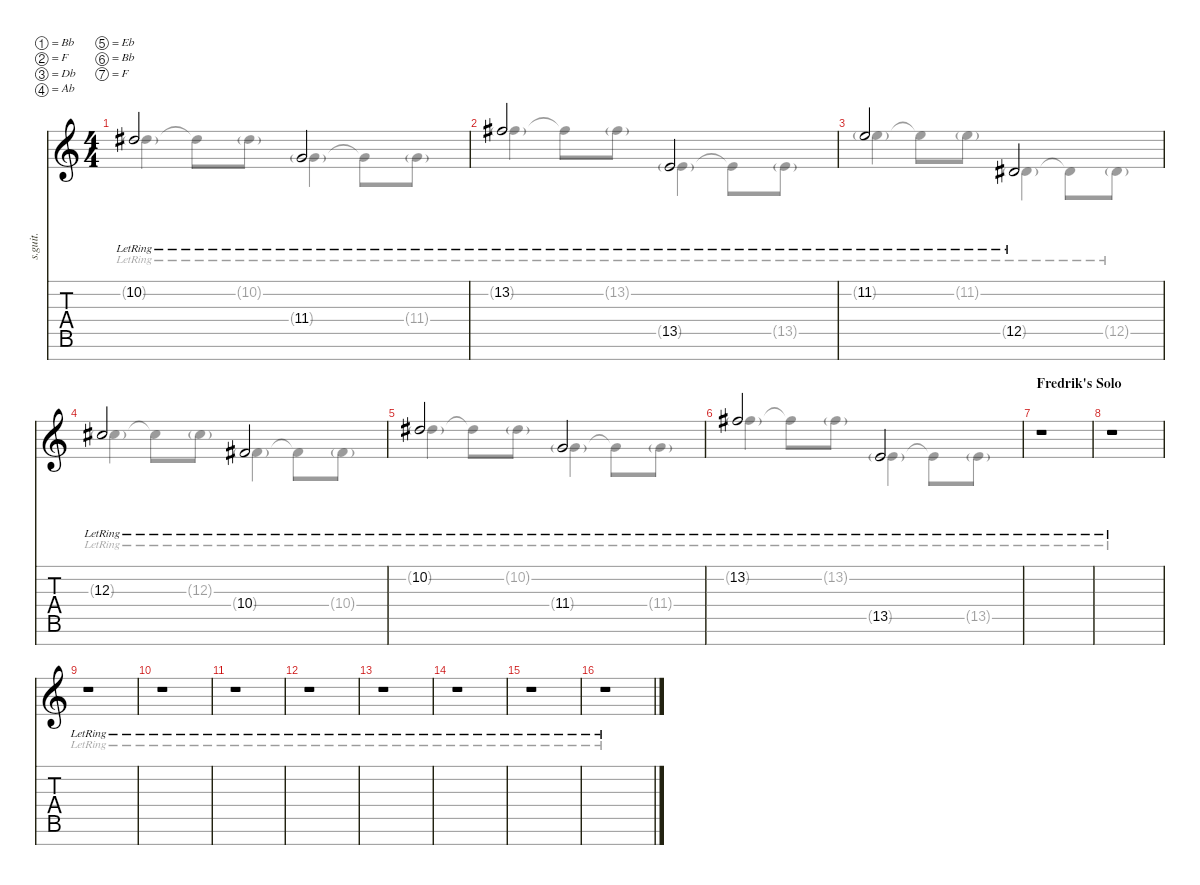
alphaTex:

\defaultSystemsLayout 4
\hideDynamics
\bracketExtendMode nobrackets
\track ("Fredik Thordendal (Clean)" "s.guit.") {instrument electricguitarjazz}
\staff {score tabs}
\tuning (Bb3 F3 Db3 Ab2 Eb2 Bb1 F1)
\voice
\ts (4 4)
\tempo (115 hide)
\clef g2
\ks c
10.2{lr acc #}.2{lyrics (0 "") lyrics (1 "") lyrics (2 "") lyrics (3 "") lyrics (4 "") dy fff} 11.4{lr}.2{lyrics (0 "") lyrics (1 "") lyrics (2 "") lyrics (3 "") lyrics (4 "")} |
13.2{lr acc #}.2{lyrics (0 "") lyrics (1 "") lyrics (2 "") lyrics (3 "") lyrics (4 "")} 13.5{lr}.2{lyrics (0 "") lyrics (1 "") lyrics (2 "") lyrics (3 "") lyrics (4 "")} |
11.2{lr}.2{lyrics (0 "") lyrics (1 "") lyrics (2 "") lyrics (3 "") lyrics (4 "")} 12.5{lr acc #}.2{lyrics (0 "") lyrics (1 "") lyrics (2 "") lyrics (3 "") lyrics (4 "")} |
12.3{lr acc #}.2{lyrics (0 "") lyrics (1 "") lyrics (2 "") lyrics (3 "") lyrics (4 "")} 10.4{lr acc #}.2{lyrics (0 "") lyrics (1 "") lyrics (2 "") lyrics (3 "") lyrics (4 "")} |
10.2{lr acc #}.2{lyrics (0 "") lyrics (1 "") lyrics (2 "") lyrics (3 "") lyrics (4 "")} 11.4{lr}.2{lyrics (0 "") lyrics (1 "") lyrics (2 "") lyrics (3 "") lyrics (4 "")} |
13.2{lr acc #}.2{lyrics (0 "") lyrics (1 "") lyrics (2 "") lyrics (3 "") lyrics (4 "")} 13.5{lr}.2{lyrics (0 "") lyrics (1 "") lyrics (2 "") lyrics (3 "") lyrics (4 "")} |
\section ("" "Fredrik's Solo")
r.1 |
r.1 |
r.1 |
r.1 |
r.1 |
r.1 |
r.1 |
r.1 |
r.1 |
r.1
\voice
\clef g2
\ottava regular
\simile none
\ks c
10.2{g lr acc #}.4{lyrics (0 "") lyrics (1 "") lyrics (2 "") lyrics (3 "") lyrics (4 "") dy fff} 10.2{lr t acc #}.8{lyrics (0 "") lyrics (1 "") lyrics (2 "") lyrics (3 "") lyrics (4 "")} 10.2{g lr acc #}.8{lyrics (0 "") lyrics (1 "") lyrics (2 "") lyrics (3 "") lyrics (4 "")} 11.4{g lr}.4{lyrics (0 "") lyrics (1 "") lyrics (2 "") lyrics (3 "") lyrics (4 "")} 11.4{lr t}.8{lyrics (0 "") lyrics (1 "") lyrics (2 "") lyrics (3 "") lyrics (4 "")} 11.4{g lr}.8{lyrics (0 "") lyrics (1 "") lyrics (2 "") lyrics (3 "") lyrics (4 "")} |
13.2{g lr acc #}.4{lyrics (0 "") lyrics (1 "") lyrics (2 "") lyrics (3 "") lyrics (4 "")} 13.2{lr t acc #}.8{lyrics (0 "") lyrics (1 "") lyrics (2 "") lyrics (3 "") lyrics (4 "")} 13.2{g lr acc #}.8{lyrics (0 "") lyrics (1 "") lyrics (2 "") lyrics (3 "") lyrics (4 "")} 13.5{g lr}.4{lyrics (0 "") lyrics (1 "") lyrics (2 "") lyrics (3 "") lyrics (4 "")} 13.5{lr t}.8{lyrics (0 "") lyrics (1 "") lyrics (2 "") lyrics (3 "") lyrics (4 "")} 13.5{g lr}.8{lyrics (0 "") lyrics (1 "") lyrics (2 "") lyrics (3 "") lyrics (4 "")} |
11.2{g lr}.4{lyrics (0 "") lyrics (1 "") lyrics (2 "") lyrics (3 "") lyrics (4 "")} 11.2{lr t}.8{lyrics (0 "") lyrics (1 "") lyrics (2 "") lyrics (3 "") lyrics (4 "")} 11.2{g lr}.8{lyrics (0 "") lyrics (1 "") lyrics (2 "") lyrics (3 "") lyrics (4 "")} 12.5{g lr acc #}.4{lyrics (0 "") lyrics (1 "") lyrics (2 "") lyrics (3 "") lyrics (4 "")} 12.5{lr t acc #}.8{lyrics (0 "") lyrics (1 "") lyrics (2 "") lyrics (3 "") lyrics (4 "")} 12.5{g lr acc #}.8{lyrics (0 "") lyrics (1 "") lyrics (2 "") lyrics (3 "") lyrics (4 "")} |
12.3{g lr acc #}.4{lyrics (0 "") lyrics (1 "") lyrics (2 "") lyrics (3 "") lyrics (4 "")} 12.3{lr t acc #}.8{lyrics (0 "") lyrics (1 "") lyrics (2 "") lyrics (3 "") lyrics (4 "")} 12.3{g lr acc #}.8{lyrics (0 "") lyrics (1 "") lyrics (2 "") lyrics (3 "") lyrics (4 "")} 10.4{g lr acc #}.4{lyrics (0 "") lyrics (1 "") lyrics (2 "") lyrics (3 "") lyrics (4 "")} 10.4{lr t acc #}.8{lyrics (0 "") lyrics (1 "") lyrics (2 "") lyrics (3 "") lyrics (4 "")} 10.4{g lr acc #}.8{lyrics (0 "") lyrics (1 "") lyrics (2 "") lyrics (3 "") lyrics (4 "")} |
10.2{g lr acc #}.4{lyrics (0 "") lyrics (1 "") lyrics (2 "") lyrics (3 "") lyrics (4 "")} 10.2{lr t acc #}.8{lyrics (0 "") lyrics (1 "") lyrics (2 "") lyrics (3 "") lyrics (4 "")} 10.2{g lr acc #}.8{lyrics (0 "") lyrics (1 "") lyrics (2 "") lyrics (3 "") lyrics (4 "")} 11.4{g lr}.4{lyrics (0 "") lyrics (1 "") lyrics (2 "") lyrics (3 "") lyrics (4 "")} 11.4{lr t}.8{lyrics (0 "") lyrics (1 "") lyrics (2 "") lyrics (3 "") lyrics (4 "")} 11.4{g lr}.8{lyrics (0 "") lyrics (1 "") lyrics (2 "") lyrics (3 "") lyrics (4 "")} |
13.2{g lr acc #}.4{lyrics (0 "") lyrics (1 "") lyrics (2 "") lyrics (3 "") lyrics (4 "")} 13.2{lr t acc #}.8{lyrics (0 "") lyrics (1 "") lyrics (2 "") lyrics (3 "") lyrics (4 "")} 13.2{g lr acc #}.8{lyrics (0 "") lyrics (1 "") lyrics (2 "") lyrics (3 "") lyrics (4 "")} 13.5{g lr}.4{lyrics (0 "") lyrics (1 "") lyrics (2 "") lyrics (3 "") lyrics (4 "")} 13.5{lr t}.8{lyrics (0 "") lyrics (1 "") lyrics (2 "") lyrics (3 "") lyrics (4 "")} 13.5{g lr}.8{lyrics (0 "") lyrics (1 "") lyrics (2 "") lyrics (3 "") lyrics (4 "")} |
r.1 |
r.1 |
r.1 |
r.1 |
r.1 |
r.1 |
r.1 |
r.1 |
r.1 |
r.1
